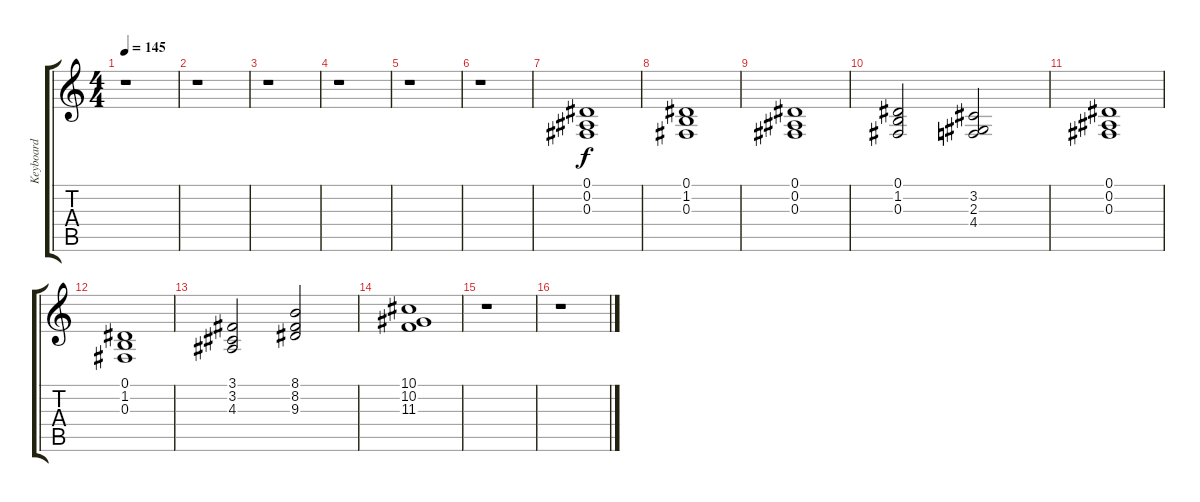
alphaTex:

\track ("Keyboard" "Keyboard") {instrument synthstrings1}
\staff {score tabs}
\tuning (Eb4 Bb3 Gb3 Db3 Ab2 Eb2) {hide}
\ts (4 4)
\tempo 145
\clef g2
\ks c
r.1{dy f} |
r.1 |
r.1 |
r.1 |
r.1 |
r.1 |
(0.1 0.2 0.3).1 |
(0.1 1.2 0.3).1 |
(0.1 0.2 0.3).1 |
(0.1 1.2 0.3).2 (3.2 2.3 4.4).2 |
(0.1 0.2 0.3).1 |
(0.1 1.2 0.3).1 |
(3.1 3.2 4.3).2 (8.1 8.2 9.3).2 |
(10.1 10.2 11.3).1 |
r.1 |
r.1
